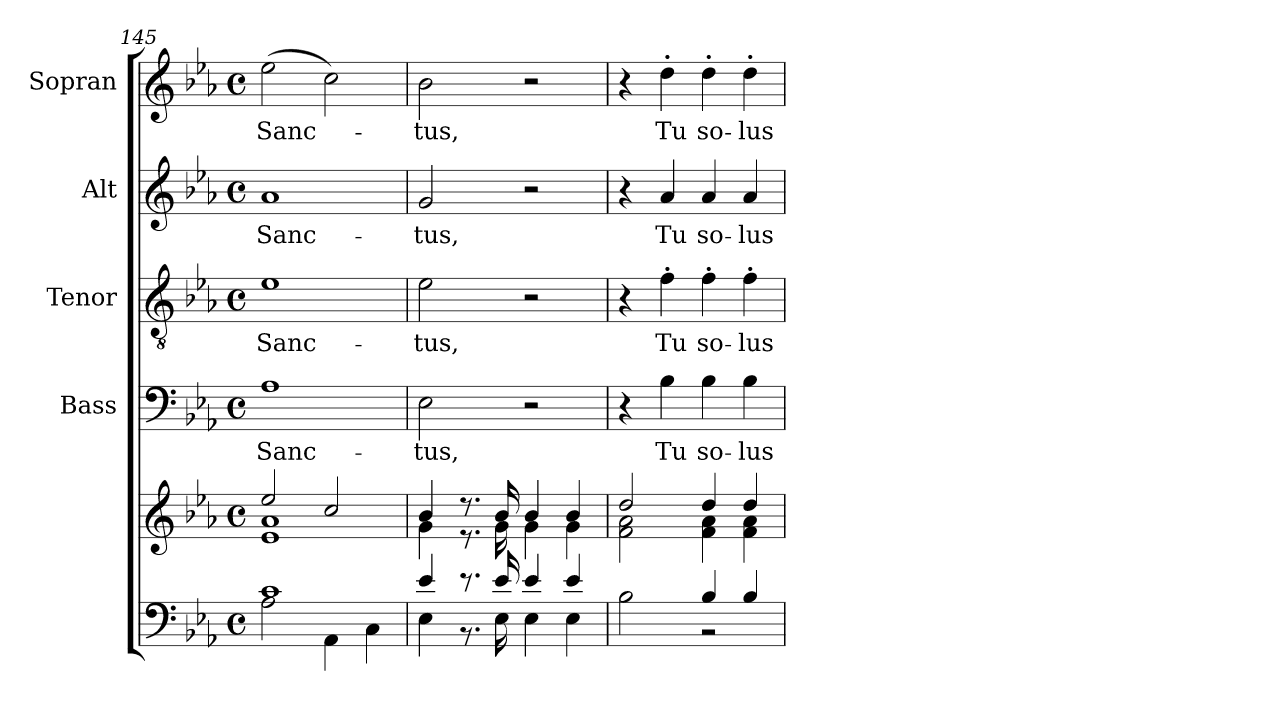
**kern	**kern	**kern	**text	**kern	**text	**kern	**text	**kern	**text
*part5	*part5	*part4	*part4	*part3	*part3	*part2	*part2	*part1	*part1
*staff6	*staff5	*staff4	*staff4	*staff3	*staff3	*staff2	*staff2	*staff1	*staff1
*	*	*I"Bass	*	*I"Tenor	*	*I"Alt	*	*I"Sopran	*
*	*	*I'B.	*	*I'T.	*	*I'A.	*	*I'S.	*
*clefF4	*clefG2	*clefF4	*	*clefGv2	*	*clefG2	*	*clefG2	*
*k[b-e-a-]	*k[b-e-a-]	*k[b-e-a-]	*	*k[b-e-a-]	*	*k[b-e-a-]	*	*k[b-e-a-]	*
*E-:	*E-:	*E-:	*	*E-:	*	*E-:	*	*E-:	*
*M4/4	*M4/4	*M4/4	*	*M4/4	*	*M4/4	*	*M4/4	*
*met(c)	*met(c)	*met(c)	*	*met(c)	*	*met(c)	*	*met(c)	*
=145	=145	=145	=145	=145	=145	=145	=145	=145	=145
*^	*^	*	*	*	*	*	*	*	*
!	!	!	!	!	!LO:LY:b	!	!LO:LY:b	!	!LO:LY:b	!	!LO:LY:b
1c	2A-\	2ee-/	1e- 1a-	1A-	Sanc-	1e-	Sanc-	1a-	Sanc-	(>2ee-\	Sanc-
.	4AA-\	2cc/	.	.	.	.	.	.	.	2cc\)	.
.	4C\	.	.	.	.	.	.	.	.	.	.
=146	=146	=146	=146	=146	=146	=146	=146	=146	=146	=146	=146
!	!	!	!	!	!LO:LY:b	!	!LO:LY:b	!	!LO:LY:b	!	!LO:LY:b
4e-/	4E-\	4b-/	4g\	2E-\	-tus,	2e-\	-tus,	2g/	-tus,	2b-\	-tus,
8.r	8.r	8.r	8.r	.	.	.	.	.	.	.	.
16e-/	16E-\	16b-/	16g\	.	.	.	.	.	.	.	.
4e-/	4E-\	4b-/	4g\	2r	.	2r	.	2r	.	2r	.
4e-/	4E-\	4b-/	4g\	.	.	.	.	.	.	.	.
=147	=147	=147	=147	=147	=147	=147	=147	=147	=147	=147	=147
2ryy	2B-\	2dd/	2f\ 2a-\	4r	.	4r	.	4r	.	4r	.
!	!	!	!	!	!LO:LY:b	!	!LO:LY:b	!	!LO:LY:b	!	!LO:LY:b
.	.	.	.	4B-\	Tu	4f'>\	Tu	4a-/	Tu	4dd'>\	Tu
!	!	!	!	!	!LO:LY:b	!	!LO:LY:b	!	!LO:LY:b	!	!LO:LY:b
4B-/	2r	4dd/	4f\ 4a-\	4B-\	so-	4f'>\	so-	4a-/	so-	4dd'>\	so-
!	!	!	!	!	!LO:LY:b	!	!LO:LY:b	!	!LO:LY:b	!	!LO:LY:b
4B-/	.	4dd/	4f\ 4a-\	4B-\	-lus	4f'>\	-lus	4a-/	-lus	4dd'>\	-lus
*v	*v	*	*	*	*	*	*	*	*	*	*
*	*v	*v	*	*	*	*	*	*	*	*
=	=	=	=	=	=	=	=	=	=
*-	*-	*-	*-	*-	*-	*-	*-	*-	*-
